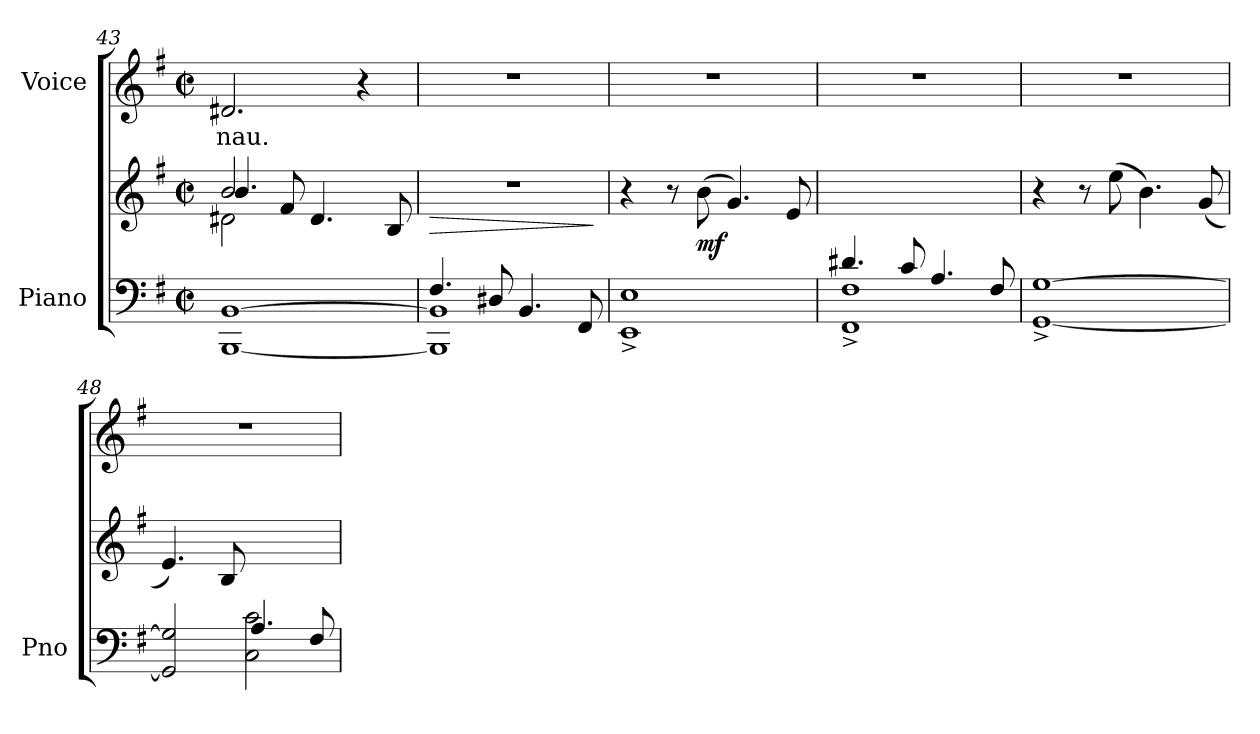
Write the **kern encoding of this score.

**kern	**kern	**dynam	**kern	**text
*part2	*part2	*part2	*part1	*part1
*staff3	*staff2	*staff2/3	*staff1	*staff1
*I"Piano	*	*	*I"Voice	*
*I'Pno	*	*	*	*
*clefF4	*clefG2	*	*clefG2	*
*k[f#]	*k[f#]	*	*k[f#]	*
*M2/2	*M2/2	*	*M2/2	*
*met(c|)	*met(c|)	*	*met(c|)	*
=43	=43	=43	=43	=43
*	*^	*	*	*
*	*	*^	*	*	*
!	!	!	!	!	!	!LO:LY:b
[1BBB [1BB	2b/	2d#X\	4.b/	.	2.d#X/	-nau.
.	.	.	8f#/	.	.	.
.	4.d#/	2ryy	2ryy	.	.	.
.	.	.	.	.	4r	.
.	8B/	.	.	.	.	.
*	*v	*v	*v	*	*	*
=44	=44	=44	=44	=44
*^	*	*	*	*
!	!	!	!LO:HP:b	!	!
4.F#/	1BBB] 1BB]	1r	>	1r	.
8D#X/	.	.	.	.	.
4.BB/	.	.	.	.	.
8FF#/	.	.	.	.	.
*v	*v	*	*	*	*
.	.	]	.	.
=45	=45	=45	=45	=45
1EE^ 1E^	4r	.	1r	.
.	8r	.	.	.
!	!	!LO:DY:b	!	!
.	(8b\	mf	.	.
.	4.g/)	.	.	.
.	(>8e/	.	.	.
=46	=46	=46	=46	=46
*^	*	*	*	*
4.d#X/)	1FF#^ 1F#^	1ryy	.	1r	.
8c/	.	.	.	.	.
4.A/	.	.	.	.	.
8F#/	.	.	.	.	.
*v	*v	*	*	*	*
!!LO:LB:g=z
=47	=47	=47	=47	=47
[1GG^ [1G^	4r	.	1r	.
.	8r	.	.	.
.	(8ee\	.	.	.
.	4.b\)	.	.	.
.	(8g/	.	.	.
=48	=48	=48	=48	=48
*^	*	*	*	*
2ryy	2GG/] 2G/]	4.e/)	.	1r	.
.	.	(>8B/	.	.	.
4.A/)	2C\ 2c\	2ryy	.	.	.
8F#/	.	.	.	.	.
*v	*v	*	*	*	*
=	=	=	=	=
*-	*-	*-	*-	*-
